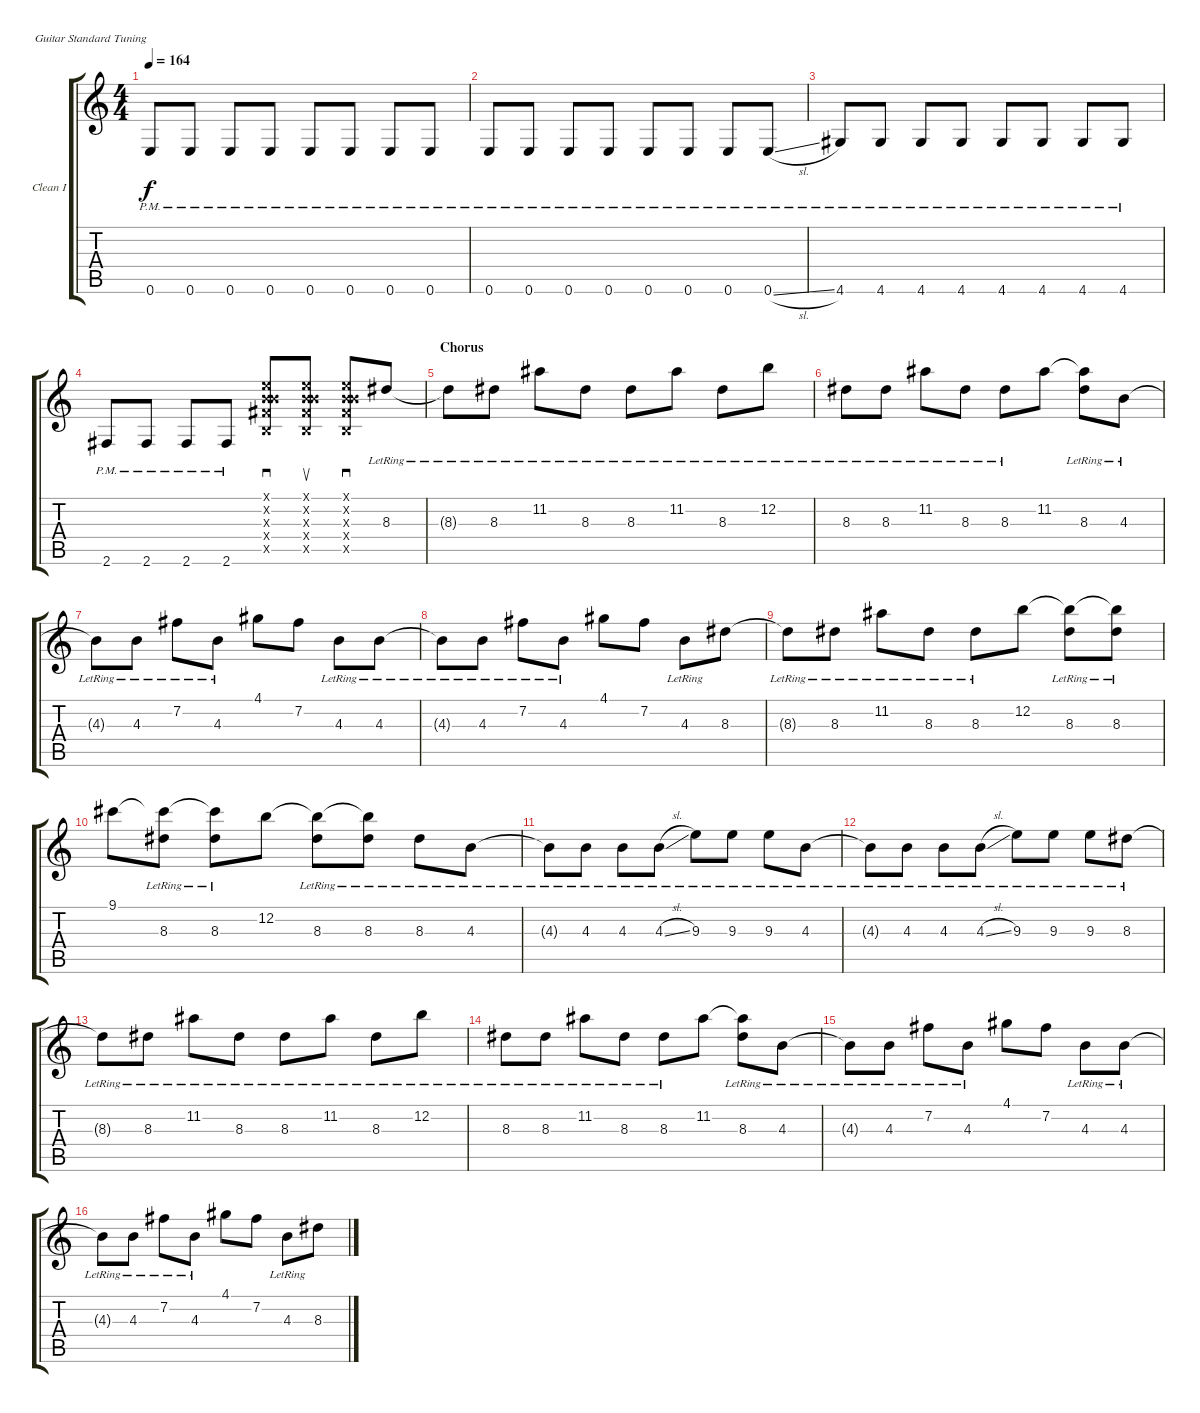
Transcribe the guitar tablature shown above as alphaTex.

\defaultSystemsLayout 4
\bracketExtendMode groupsimilarinstruments
\firstSystemTrackNameOrientation horizontal
\otherSystemsTrackNameOrientation horizontal
\track ("Clean I" "Clean I") {instrument electricguitarclean}
\staff {score tabs}
\tuning (E4 B3 G3 D3 A2 E2)
\ts (4 4)
\tempo 164
\clef g2
\ks c
0.6{pm}.8{dy f} 0.6{pm}.8 0.6{pm}.8 0.6{pm}.8 0.6{pm}.8 0.6{pm}.8 0.6{pm}.8 0.6{pm}.8 |
0.6{pm}.8 0.6{pm}.8 0.6{pm}.8 0.6{pm}.8 0.6{pm}.8 0.6{pm}.8 0.6{pm}.8 0.6{sl pm}.8 |
4.6{pm}.8 4.6{pm}.8 4.6{pm}.8 4.6{pm}.8 4.6{pm}.8 4.6{pm}.8 4.6{pm}.8 4.6{pm}.8 |
2.6{pm}.8 2.6{pm}.8 2.6{pm}.8 2.6{pm}.8 (2.5{x} 4.4{x} 4.3{x} 0.1{x} 0.2{x}).8{sd} (2.5{x} 4.4{x} 4.3{x} 0.1{x} 0.2{x}).8{su} (2.5{x} 4.4{x} 4.3{x} 0.1{x} 0.2{x}).8{sd} 8.3{lr}.8 |
\section ("" "Chorus")
8.3{lr t}.8 8.3{lr}.8 11.2{lr}.8 8.3{lr}.8 8.3{lr}.8 11.2{lr}.8 8.3{lr}.8 12.2{lr}.8 |
8.3{lr}.8 8.3{lr}.8 11.2{lr}.8 8.3{lr}.8 8.3{lr}.8 11.2.8 (8.3{lr} 11.2{t}).8 4.3{lr}.8 |
4.3{lr t}.8 4.3{lr}.8 7.2{lr}.8 4.3{lr}.8 4.1.8 7.2.8 4.3{lr}.8 4.3{lr}.8 |
4.3{lr t}.8 4.3{lr}.8 7.2{lr}.8 4.3{lr}.8 4.1.8 7.2.8 4.3{lr}.8 8.3.8 |
8.3{lr t}.8 8.3{lr}.8 11.2{lr}.8 8.3{lr}.8 8.3{lr}.8 12.2.8 (8.3{lr} 12.2{t}).8 (8.3{lr} 12.2{t}).8 |
9.1.8 (8.3{lr} 9.1{t}).8 (8.3{lr} 9.1{t}).8 12.2.8 (8.3{lr} 12.2{t}).8 (8.3{lr} 12.2{t}).8 8.3{lr}.8 4.3{lr}.8 |
4.3{lr t}.8 4.3{lr}.8 4.3{lr}.8 4.3{sl lr}.8 9.3{lr}.8 9.3{lr}.8 9.3{lr}.8 4.3{lr}.8 |
4.3{lr t}.8 4.3{lr}.8 4.3{lr}.8 4.3{sl lr}.8 9.3{lr}.8 9.3{lr}.8 9.3{lr}.8 8.3{lr}.8 |
8.3{lr t}.8 8.3{lr}.8 11.2{lr}.8 8.3{lr}.8 8.3{lr}.8 11.2{lr}.8 8.3{lr}.8 12.2{lr}.8 |
8.3{lr}.8 8.3{lr}.8 11.2{lr}.8 8.3{lr}.8 8.3{lr}.8 11.2.8 (8.3{lr} 11.2{t}).8 4.3{lr}.8 |
4.3{lr t}.8 4.3{lr}.8 7.2{lr}.8 4.3{lr}.8 4.1.8 7.2.8 4.3{lr}.8 4.3{lr}.8 |
4.3{lr t}.8 4.3{lr}.8 7.2{lr}.8 4.3{lr}.8 4.1.8 7.2.8 4.3{lr}.8 8.3.8
